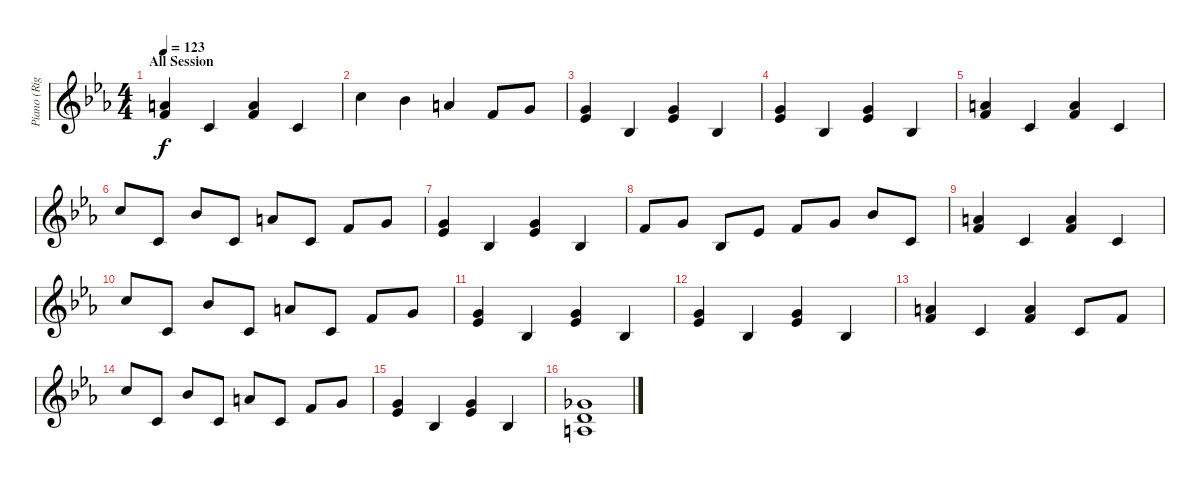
\track ("Piano (Right Hand)" "Piano (Rig") {instrument acousticgrandpiano}
\staff {score}
\tuning (E4 B3 G3 D3 A2 E2) {hide}
\ts (4 4)
\section ("" "All Session")
\tempo 123
\clef g2
\ks eb
(5.1 6.2).4{dy f} 5.3.4 (5.1 6.2).4 5.3.4 |
8.1.4 6.1.4 5.1.4 6.2.8 3.1.8 |
(3.1 4.2).4 3.3.4 (3.1 4.2).4 3.3.4 |
(3.1 4.2).4 3.3.4 (3.1 4.2).4 3.3.4 |
(5.1 6.2).4 5.3.4 (5.1 6.2).4 5.3.4 |
8.1.8 1.2.8 6.1.8 1.2.8 5.1.8 1.2.8 6.2.8 3.1.8 |
(3.1 4.2).4 3.3.4 (3.1 4.2).4 3.3.4 |
1.1.8 3.1.8 3.3.8 4.2.8 1.1.8 3.1.8 6.1.8 1.2.8 |
(1.1 14.3).4 5.3.4 (1.1 14.3).4 5.3.4 |
8.1.8 1.2.8 6.1.8 1.2.8 5.1.8 1.2.8 6.2.8 3.1.8 |
(3.1 4.2).4 3.3.4 (3.1 4.2).4 3.3.4 |
(3.1 4.2).4 3.3.4 (3.1 4.2).4 3.3.4 |
(5.1 6.2).4 5.3.4 (5.1 6.2).4 5.3.8 6.2.8 |
8.1.8 1.2.8 6.1.8 1.2.8 5.1.8 1.2.8 6.2.8 3.1.8 |
(3.1 4.2).4 3.3.4 (3.1 4.2).4 3.3.4 |
(2.1 3.2 2.3).1
